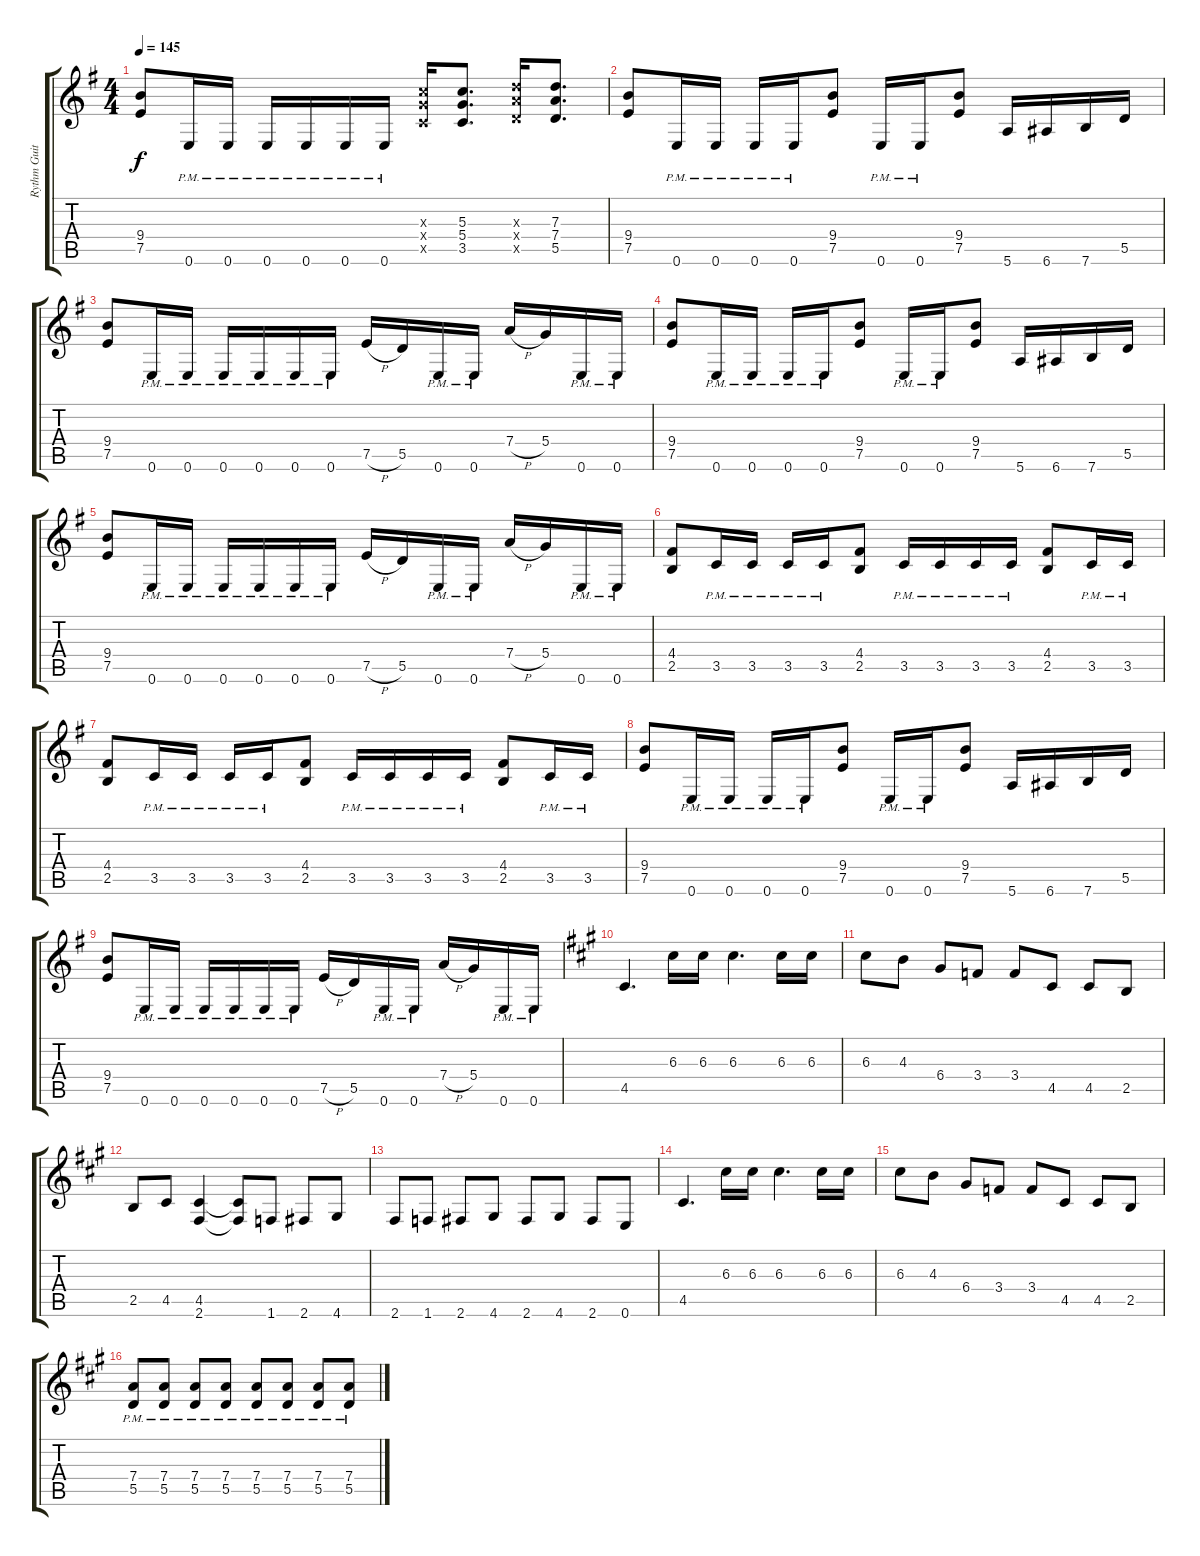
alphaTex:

\track ("Rythm Guitar" "Rythm Guit") {instrument distortionguitar}
\staff {score tabs}
\tuning (E4 B3 G3 D3 A2 E2) {hide}
\ts (4 4)
\tempo 145
\clef g2
\ks eminor
(9.4 7.5).8{dy f} 0.6{pm}.16 0.6{pm}.16 0.6{pm}.16 0.6{pm}.16 0.6{pm}.16 0.6{pm}.16 (5.3{x} 5.4{x} 3.5{x}).16 (5.3 5.4 3.5).8{d} (7.3{x} 7.4{x} 5.5{x}).16 (7.3 7.4 5.5).8{d} |
(9.4 7.5).8 0.6{pm}.16 0.6{pm}.16 0.6{pm}.16 0.6{pm}.16 (9.4 7.5).8 0.6{pm}.16 0.6{pm}.16 (9.4 7.5).8 5.6.16 6.6.16 7.6.16 5.5.16 |
(9.4 7.5).8 0.6{pm}.16 0.6{pm}.16 0.6{pm}.16 0.6{pm}.16 0.6{pm}.16 0.6{pm}.16 7.5{h}.16 5.5.16 0.6{pm}.16 0.6{pm}.16 7.4{h}.16 5.4.16 0.6{pm}.16 0.6{pm}.16 |
(9.4 7.5).8 0.6{pm}.16 0.6{pm}.16 0.6{pm}.16 0.6{pm}.16 (9.4 7.5).8 0.6{pm}.16 0.6{pm}.16 (9.4 7.5).8 5.6.16 6.6.16 7.6.16 5.5.16 |
(9.4 7.5).8 0.6{pm}.16 0.6{pm}.16 0.6{pm}.16 0.6{pm}.16 0.6{pm}.16 0.6{pm}.16 7.5{h}.16 5.5.16 0.6{pm}.16 0.6{pm}.16 7.4{h}.16 5.4.16 0.6{pm}.16 0.6{pm}.16 |
(4.4 2.5).8 3.5{pm}.16 3.5{pm}.16 3.5{pm}.16 3.5{pm}.16 (4.4 2.5).8 3.5{pm}.16 3.5{pm}.16 3.5{pm}.16 3.5{pm}.16 (4.4 2.5).8 3.5{pm}.16 3.5{pm}.16 |
(4.4 2.5).8 3.5{pm}.16 3.5{pm}.16 3.5{pm}.16 3.5{pm}.16 (4.4 2.5).8 3.5{pm}.16 3.5{pm}.16 3.5{pm}.16 3.5{pm}.16 (4.4 2.5).8 3.5{pm}.16 3.5{pm}.16 |
(9.4 7.5).8 0.6{pm}.16 0.6{pm}.16 0.6{pm}.16 0.6{pm}.16 (9.4 7.5).8 0.6{pm}.16 0.6{pm}.16 (9.4 7.5).8 5.6.16 6.6.16 7.6.16 5.5.16 |
(9.4 7.5).8 0.6{pm}.16 0.6{pm}.16 0.6{pm}.16 0.6{pm}.16 0.6{pm}.16 0.6{pm}.16 7.5{h}.16 5.5.16 0.6{pm}.16 0.6{pm}.16 7.4{h}.16 5.4.16 0.6{pm}.16 0.6{pm}.16 |
\ks f#minor
4.5.4{d} 6.3.16 6.3.16 6.3.4{d} 6.3.16 6.3.16 |
6.3.8 4.3.8 6.4.8 3.4.8 3.4.8 4.5.8 4.5.8 2.5.8 |
2.5.8 4.5.8 (4.5 2.6).4 (4.5{t} 2.6{t}).8 1.6.8 2.6.8 4.6.8 |
2.6.8 1.6.8 2.6.8 4.6.8 2.6.8 4.6.8 2.6.8 0.6.8 |
4.5.4{d} 6.3.16 6.3.16 6.3.4{d} 6.3.16 6.3.16 |
6.3.8 4.3.8 6.4.8 3.4.8 3.4.8 4.5.8 4.5.8 2.5.8 |
(7.4{pm} 5.5{pm}).8 (7.4{pm} 5.5{pm}).8 (7.4{pm} 5.5{pm}).8 (7.4{pm} 5.5{pm}).8 (7.4{pm} 5.5{pm}).8 (7.4{pm} 5.5{pm}).8 (7.4{pm} 5.5{pm}).8 (7.4{pm} 5.5{pm}).8
